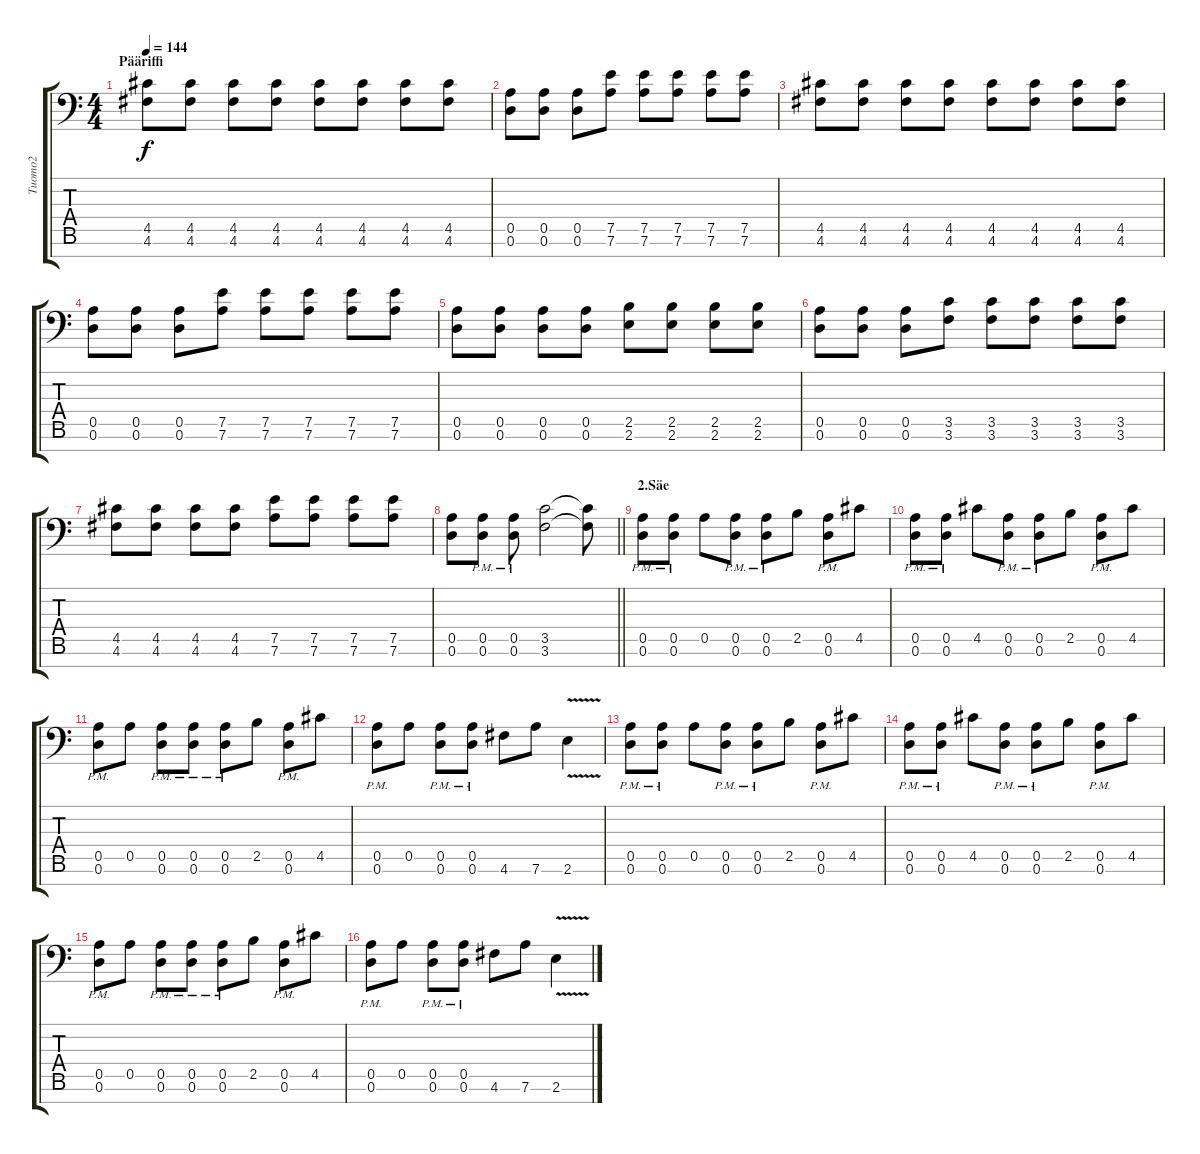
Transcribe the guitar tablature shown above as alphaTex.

\track ("Tuomo2" "Tuomo2") {instrument distortionguitar}
\staff {score tabs}
\tuning (E4 B3 G3 D3 A2 D2 A1) {hide}
\ts (4 4)
\section ("" "Pääriffi")
\tempo 144
\clef f4
\ks c
(4.5 4.6).8{dy f} (4.5 4.6).8 (4.5 4.6).8 (4.5 4.6).8 (4.5 4.6).8 (4.5 4.6).8 (4.5 4.6).8 (4.5 4.6).8 |
(0.5 0.6).8 (0.5 0.6).8 (0.5 0.6).8 (7.5 7.6).8 (7.5 7.6).8 (7.5 7.6).8 (7.5 7.6).8 (7.5 7.6).8 |
(4.5 4.6).8 (4.5 4.6).8 (4.5 4.6).8 (4.5 4.6).8 (4.5 4.6).8 (4.5 4.6).8 (4.5 4.6).8 (4.5 4.6).8 |
(0.5 0.6).8 (0.5 0.6).8 (0.5 0.6).8 (7.5 7.6).8 (7.5 7.6).8 (7.5 7.6).8 (7.5 7.6).8 (7.5 7.6).8 |
(0.5 0.6).8 (0.5 0.6).8 (0.5 0.6).8 (0.5 0.6).8 (2.5 2.6).8 (2.5 2.6).8 (2.5 2.6).8 (2.5 2.6).8 |
(0.5 0.6).8 (0.5 0.6).8 (0.5 0.6).8 (3.5 3.6).8 (3.5 3.6).8 (3.5 3.6).8 (3.5 3.6).8 (3.5 3.6).8 |
(4.5 4.6).8 (4.5 4.6).8 (4.5 4.6).8 (4.5 4.6).8 (7.5 7.6).8 (7.5 7.6).8 (7.5 7.6).8 (7.5 7.6).8 |
\barLineRight lightlight
(0.5 0.6).8 (0.5{pm} 0.6{pm}).8 (0.5{pm} 0.6{pm}).8 (3.5 3.6).2 (3.5{t} 3.6{t}).8 |
\section ("" "2.Säe")
(0.5{pm} 0.6{pm}).8 (0.5{pm} 0.6{pm}).8 0.5.8 (0.5{pm} 0.6{pm}).8 (0.5{pm} 0.6{pm}).8 2.5.8 (0.5{pm} 0.6{pm}).8 4.5.8 |
(0.5{pm} 0.6{pm}).8 (0.5{pm} 0.6{pm}).8 4.5.8 (0.5{pm} 0.6{pm}).8 (0.5{pm} 0.6{pm}).8 2.5.8 (0.5{pm} 0.6{pm}).8 4.5.8 |
(0.5{pm} 0.6{pm}).8 0.5.8 (0.5{pm} 0.6{pm}).8 (0.5{pm} 0.6{pm}).8 (0.5{pm} 0.6{pm}).8 2.5.8 (0.5{pm} 0.6{pm}).8 4.5.8 |
(0.5{pm} 0.6{pm}).8 0.5.8 (0.5{pm} 0.6{pm}).8 (0.5{pm} 0.6{pm}).8 4.6.8 7.6.8 2.6{v}.4 |
(0.5{pm} 0.6{pm}).8 (0.5{pm} 0.6{pm}).8 0.5.8 (0.5{pm} 0.6{pm}).8 (0.5{pm} 0.6{pm}).8 2.5.8 (0.5{pm} 0.6{pm}).8 4.5.8 |
(0.5{pm} 0.6{pm}).8 (0.5{pm} 0.6{pm}).8 4.5.8 (0.5{pm} 0.6{pm}).8 (0.5{pm} 0.6{pm}).8 2.5.8 (0.5{pm} 0.6{pm}).8 4.5.8 |
(0.5{pm} 0.6{pm}).8 0.5.8 (0.5{pm} 0.6{pm}).8 (0.5{pm} 0.6{pm}).8 (0.5{pm} 0.6{pm}).8 2.5.8 (0.5{pm} 0.6{pm}).8 4.5.8 |
(0.5{pm} 0.6{pm}).8 0.5.8 (0.5{pm} 0.6{pm}).8 (0.5{pm} 0.6{pm}).8 4.6.8 7.6.8 2.6{v}.4
